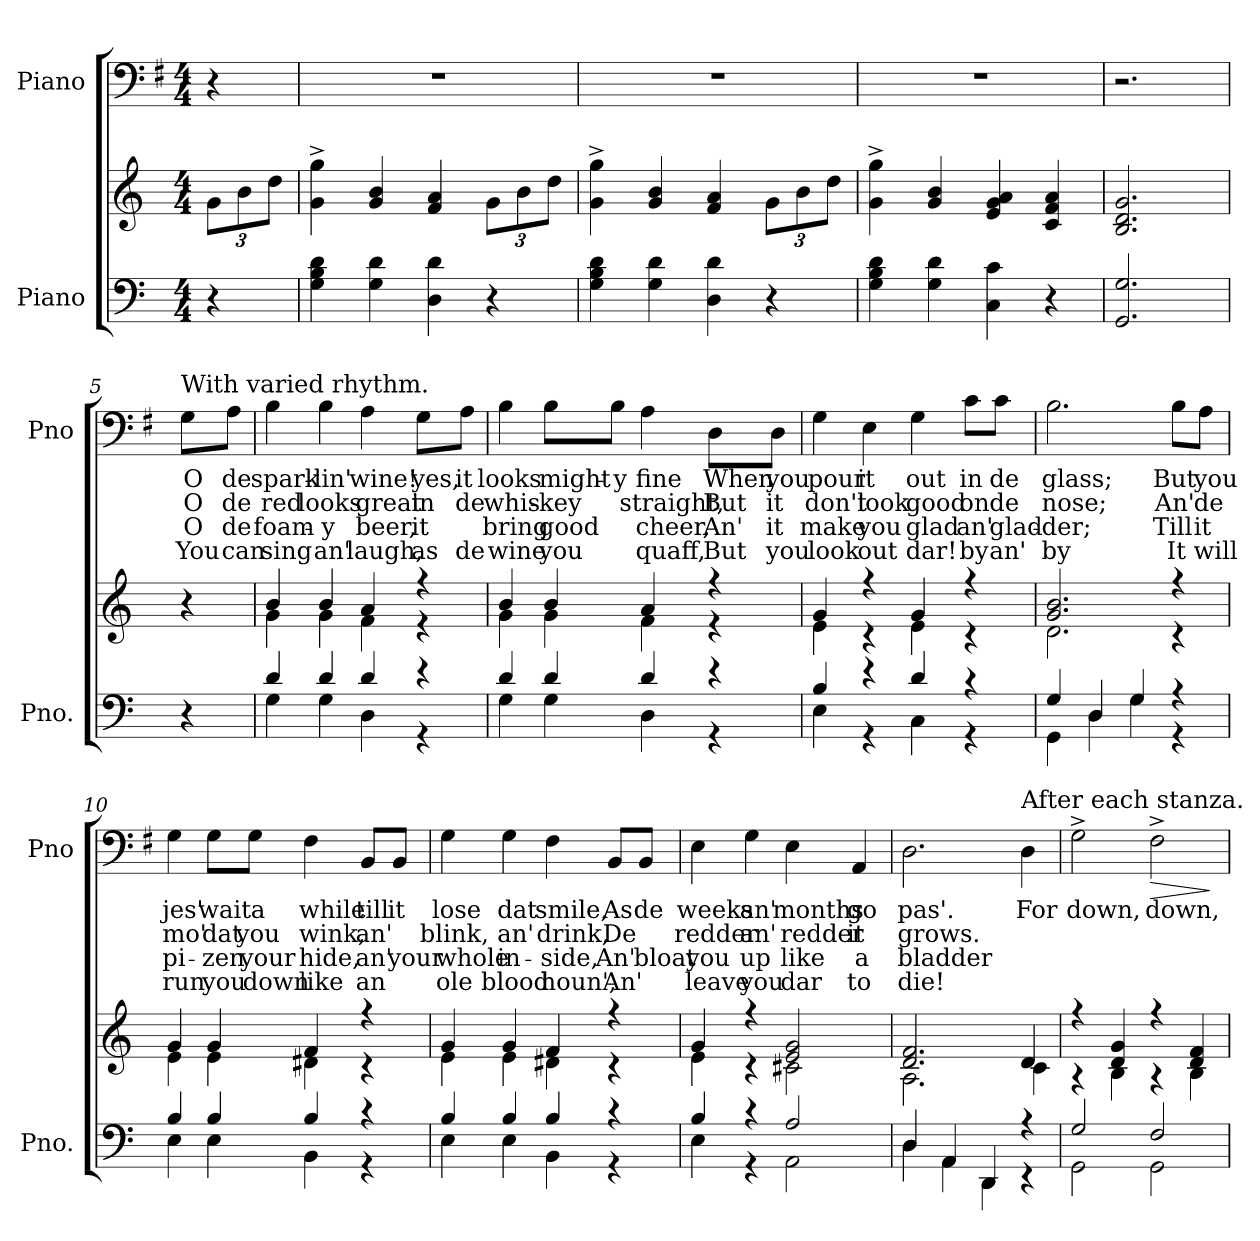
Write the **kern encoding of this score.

**kern	**kern	**kern	**text	**text	**text	**text	**dynam
*part2	*part2	*part1	*part1	*part1	*part1	*part1	*part1
*staff3	*staff2	*staff1	*staff1	*staff1	*staff1	*staff1	*staff1
*I"Piano	*	*I"Piano	*	*	*	*	*
*I'Pno.	*	*I'Pno	*	*	*	*	*
*clefF4	*clefG2	*clefF4	*	*	*	*	*
*k[]	*k[]	*k[f#]	*	*	*	*	*
*C:	*C:	*G:	*	*	*	*	*
*M4/4	*M4/4	*M4/4	*	*	*	*	*
*	*Xbrackettup	*	*	*	*	*	*
=	=	=	=	=	=	=	=
4r	12g\L	4r	.	.	.	.	.
.	12b\	.	.	.	.	.	.
.	12dd\J	.	.	.	.	.	.
=1	=1	=1	=1	=1	=1	=1	=1
4G\ 4B\ 4d\	4g\^ 4gg\^	1r	.	.	.	.	.
4G\ 4d\	4g/ 4b/	.	.	.	.	.	.
4D\ 4d\	4f/ 4a/	.	.	.	.	.	.
4r	12g\L	.	.	.	.	.	.
.	12b\	.	.	.	.	.	.
.	12dd\J	.	.	.	.	.	.
=2	=2	=2	=2	=2	=2	=2	=2
4G\ 4B\ 4d\	4g\^ 4gg\^	1r	.	.	.	.	.
4G\ 4d\	4g/ 4b/	.	.	.	.	.	.
4D\ 4d\	4f/ 4a/	.	.	.	.	.	.
4r	12g\L	.	.	.	.	.	.
.	12b\	.	.	.	.	.	.
.	12dd\J	.	.	.	.	.	.
=3	=3	=3	=3	=3	=3	=3	=3
4G\ 4B\ 4d\	4g\^ 4gg\^	1r	.	.	.	.	.
4G\ 4d\	4g/ 4b/	.	.	.	.	.	.
4C\ 4c\	4e/ 4g/ 4a/	.	.	.	.	.	.
4r	4c/ 4f/ 4a/	.	.	.	.	.	.
=4	=4	=4	=4	=4	=4	=4	=4
2.GG/ 2.G/	2.B/ 2.d/ 2.g/	2.r	.	.	.	.	.
!!LO:LB:g=z
=5	=5	=5	=5	=5	=5	=5	=5
.	.	8qG/yy	1,	2\	3.	4.	.
!	!	!LO:TX:a:t=With varied rhythm.	!	!	!	!	!
4r	4r	8G\L	O	O	O	You	.
.	.	8A\J	de	de	de	can	.
=6	=6	=6	=6	=6	=6	=6	=6
*^	*^	*	*	*	*	*	*
4d/	4G\	4b/	4g\	4B\	spark-	red	foam-	sing	.
4d/	4G\	4b/	4g\	4B\	lin'	looks	y	an'	.
4d/	4D\	4a/	4f\	4A\	wine!	great	beer,	laugh,	.
4r	4r	4r	4r	8G\L	yes,	in	it	as	.
.	.	.	.	8A\J	it	de	.	de	.
!!LO:LB:g=z
=7	=7	=7	=7	=7	=7	=7	=7	=7	=7
4d/	4G\	4b/	4g\	4B\	looks	whis-	bring	wine	.
4d/	4G\	4b/	4g\	8B\L	might-	key	good	you	.
.	.	.	.	8B\J	y	.	.	.	.
4d/	4D\	4a/	4f\	4A\	fine	straight,	cheer,	quaff,	.
4r	4r	4r	4r	8D\L	When	But	An'	But	.
.	.	.	.	8D\J	you	it	it	you	.
!!LO:PB:g=z
=8	=8	=8	=8	=8	=8	=8	=8	=8	=8
4B/	4E\	4g/	4e\	4G\	pour	don't	make	look	.
4r	4r	4r	4r	4E\	it	look	you	out	.
4d/	4C\	4g/	4e\	4G\	out	good	glad	dar!	.
4r	4r	4r	4r	8c\L	in	on	an'	by	.
.	.	.	.	8c\J	de	de	glad-	an'	.
=9	=9	=9	=9	=9	=9	=9	=9	=9	=9
4G/	4GG\	2.g/ 2.b/	2.d\	2.B\	glass;	nose;	der;	by	.
4D/	4D\	.	.	.	.	.	.	.	.
4G/	4G\	.	.	.	.	.	.	.	.
4r	4r	4r	4r	8B\L	But	An'	Till	It	.
.	.	.	.	8A\J	you	de	it	will	.
!!LO:LB:g=z
=10	=10	=10	=10	=10	=10	=10	=10	=10	=10
4B/	4E\	4g/	4e\	4G\	jes'	mo'	pi-	run	.
4B/	4E\	4g/	4e\	8G\L	wait	dat	zen	you	.
.	.	.	.	8G\J	a	you	your	down	.
4B/	4BB\	4f/	4d#X\	4F#\	while	wink,	hide,	like	.
4r	4r	4r	4r	8BB/L	till	an'	an'	an	.
.	.	.	.	8BB/J	it	.	your	.	.
!!LO:PB:g=z
=11	=11	=11	=11	=11	=11	=11	=11	=11	=11
4B/	4E\	4g/	4e\	4G\	lose	blink,	whole	ole	.
4B/	4E\	4g/	4e\	4G\	dat	an'	in-	blood	.
4B/	4BB\	4f/	4d#X\	4F#\	smile,	drink,	side,	houn',	.
4r	4r	4r	4r	8BB/L	As	De	An'	An'	.
.	.	.	.	8BB/J	de	.	bloat	.	.
=12	=12	=12	=12	=12	=12	=12	=12	=12	=12
4B/	4E\	4g/	4e\	4E\	weeks	redder	you	leave	.
4r	4r	4r	4r	4G\	an'	an'	up	you	.
2A/	2AA\	2e/ 2g/	2c#X\	4E\	months	redder	like	dar	.
.	.	.	.	4AA/	go	it	a	to	.
!!LO:LB:g=z
=13	=13	=13	=13	=13	=13	=13	=13	=13	=13
4D/	4D\	2.d/ 2.f/	2.A\	2.D\	pas'.	grows.	bladder	die!	.
4AA/	4AA\	.	.	.	.	.	.	.	.
4DD/	4DD\	.	.	.	.	.	.	.	.
!	!	!	!	!LO:TX:a:t=After each stanza.	!	!	!	!	!
4r	4r	4d/	4c\	4D\	For	.	.	.	.
=14	=14	=14	=14	=14	=14	=14	=14	=14	=14
2G/	2GG\	4r	4r	2G^\	down,	.	.	.	.
.	.	4d/ 4g/	4B\	.	.	.	.	.	.
!	!	!	!	!	!	!	!	!	!LO:HP:b
2F/	2GG\	4r	4r	2F#^\	down,	.	.	.	>
.	.	4d/ 4f/	4B\	.	.	.	.	.	.
*v	*v	*	*	*	*	*	*	*	*
*	*v	*v	*	*	*	*	*	*
.	.	.	.	.	.	.	]
=	=	=	=	=	=	=	=
*-	*-	*-	*-	*-	*-	*-	*-
